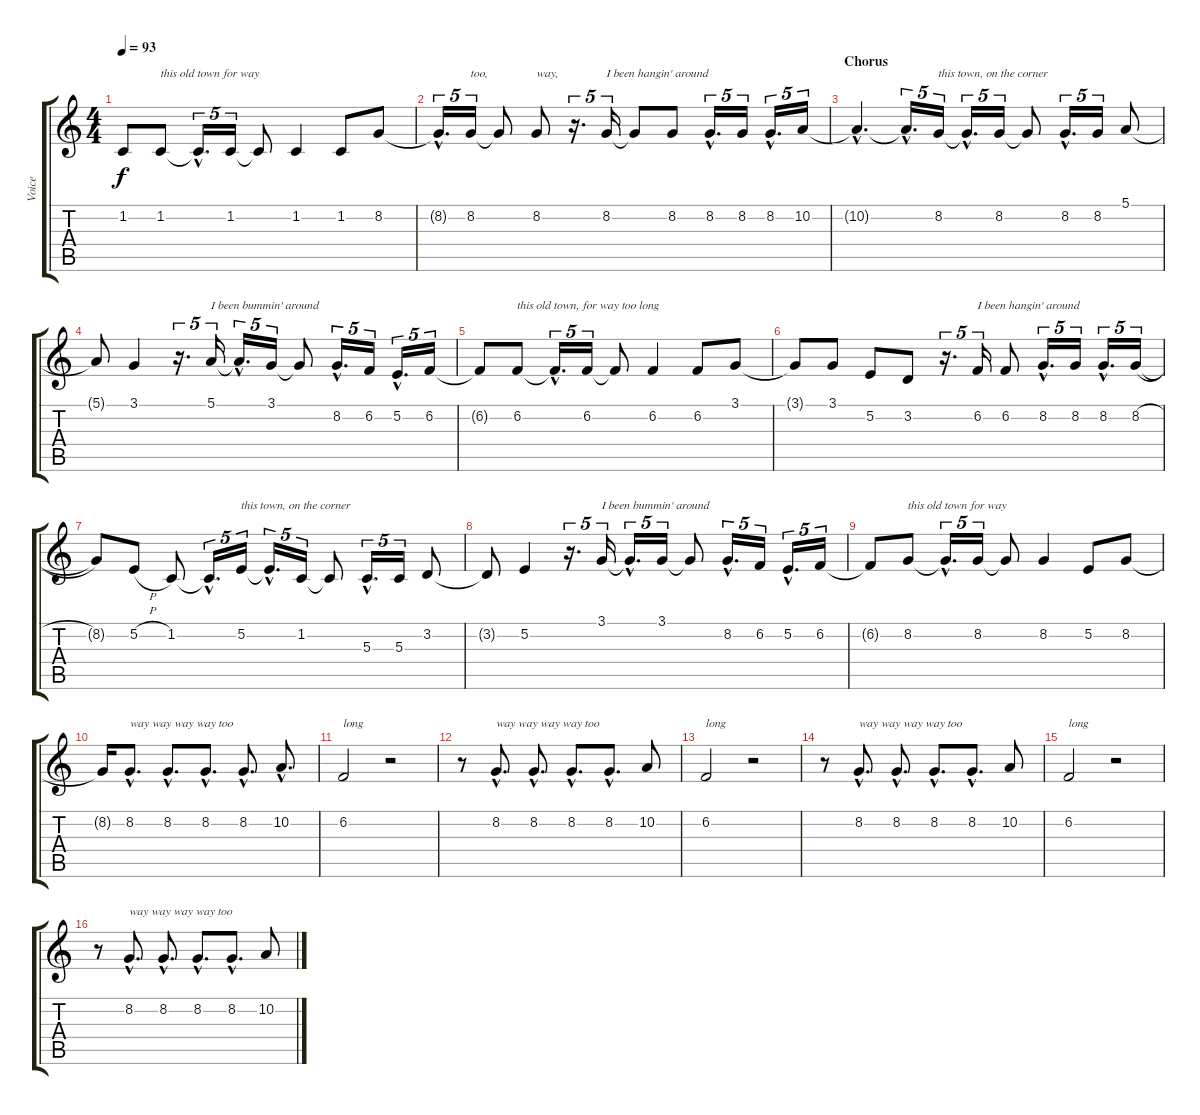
\track ("Voice" "Voice") {instrument altosax}
\staff {score tabs}
\tuning (E4 B3 G3 D3 A2 E2) {hide}
\ts (4 4)
\tempo 93
\clef g2
\ks c
1.2{t}.8{dy f volume 13} 1.2.8{txt "this old town for way"} 1.2{hac t}.16{d tu (5 4)} 1.2.16{tu (5 4)} 1.2{t}.8 1.2.4 1.2.8 8.2.8 |
8.2{hac t}.16{d tu (5 4)} 8.2.16{tu (5 4) txt "too,"} 8.2{t}.8 8.2.8{txt "way,"} r.16{d tu (5 4)} 8.2.16{tu (5 4) txt "I been hangin' around"} 8.2{t}.8 8.2.8 8.2{hac}.16{d tu (5 4)} 8.2.16{tu (5 4)} 8.2{hac}.16{d tu (5 4)} 10.2.16{tu (5 4)} |
\section ("" "Chorus")
10.2{hac t}.4{d volume 15} 10.2{hac t}.16{d tu (5 4)} 8.2.16{tu (5 4) txt "this town, on the corner"} 8.2{hac t}.16{d tu (5 4)} 8.2.16{tu (5 4)} 8.2{t}.8 8.2{hac}.16{d tu (5 4)} 8.2.16{tu (5 4)} 5.1.8 |
5.1{t}.8 3.1.4 r.16{d tu (5 4)} 5.1.16{tu (5 4) txt "I been bummin' around" volume 15} 5.1{hac t}.16{d tu (5 4)} 3.1.16{tu (5 4)} 3.1{t}.8 8.2{hac}.16{d tu (5 4)} 6.2.16{tu (5 4)} 5.2{hac}.16{d tu (5 4)} 6.2.16{tu (5 4)} |
6.2{t}.8 6.2.8{txt "this old town, for way too long"} 6.2{hac t}.16{d tu (5 4)} 6.2.16{tu (5 4)} 6.2{t}.8 6.2.4 6.2.8 3.1.8 |
3.1{t}.8 3.1.8 5.2.8 3.2.8 r.16{d tu (5 4)} 6.2.16{tu (5 4) txt "I been hangin' around"} 6.2.8 8.2{hac}.16{d tu (5 4)} 8.2.16{tu (5 4)} 8.2{hac}.16{d tu (5 4)} 8.2{h}.16{tu (5 4)} |
8.2{t}.8{volume 15} 5.2{h}.8 1.2.8 1.2{hac t}.16{d tu (5 4)} 5.2.16{tu (5 4) txt "this town, on the corner"} 5.2{hac t}.16{d tu (5 4)} 1.2.16{tu (5 4)} 1.2{t}.8 5.3{hac}.16{d tu (5 4)} 5.3.16{tu (5 4)} 3.2.8 |
3.2{t}.8{volume 15} 5.2.4 r.16{d tu (5 4)} 3.1.16{tu (5 4) txt "I been bummin' around"} 3.1{hac t}.16{d tu (5 4)} 3.1.16{tu (5 4)} 3.1{t}.8 8.2{hac}.16{d tu (5 4)} 6.2.16{tu (5 4)} 5.2{hac}.16{d tu (5 4)} 6.2.16{tu (5 4)} |
6.2{t}.8{volume 15} 8.2.8{txt "this old town for way"} 8.2{hac t}.16{d tu (5 4)} 8.2.16{tu (5 4)} 8.2{t}.8 8.2.4 5.2.8 8.2.8 |
8.2{t}.16 8.2{hac}.8{d txt "way way way way too"} 8.2{hac}.8{d} 8.2{hac}.8{d} 8.2{hac}.8{d} 10.2{hac}.8{d} |
6.2.2{txt "long"} r.2 |
r.8 8.2{hac}.8{d txt "way way way way too"} 8.2{hac}.8{d} 8.2{hac}.8{d} 8.2{hac}.8{d} 10.2.8 |
6.2.2{txt "long"} r.2 |
r.8 8.2{hac}.8{d txt "way way way way too"} 8.2{hac}.8{d} 8.2{hac}.8{d} 8.2{hac}.8{d} 10.2.8 |
6.2.2{txt "long"} r.2 |
r.8 8.2{hac}.8{d txt "way way way way too"} 8.2{hac}.8{d} 8.2{hac}.8{d} 8.2{hac}.8{d} 10.2.8
